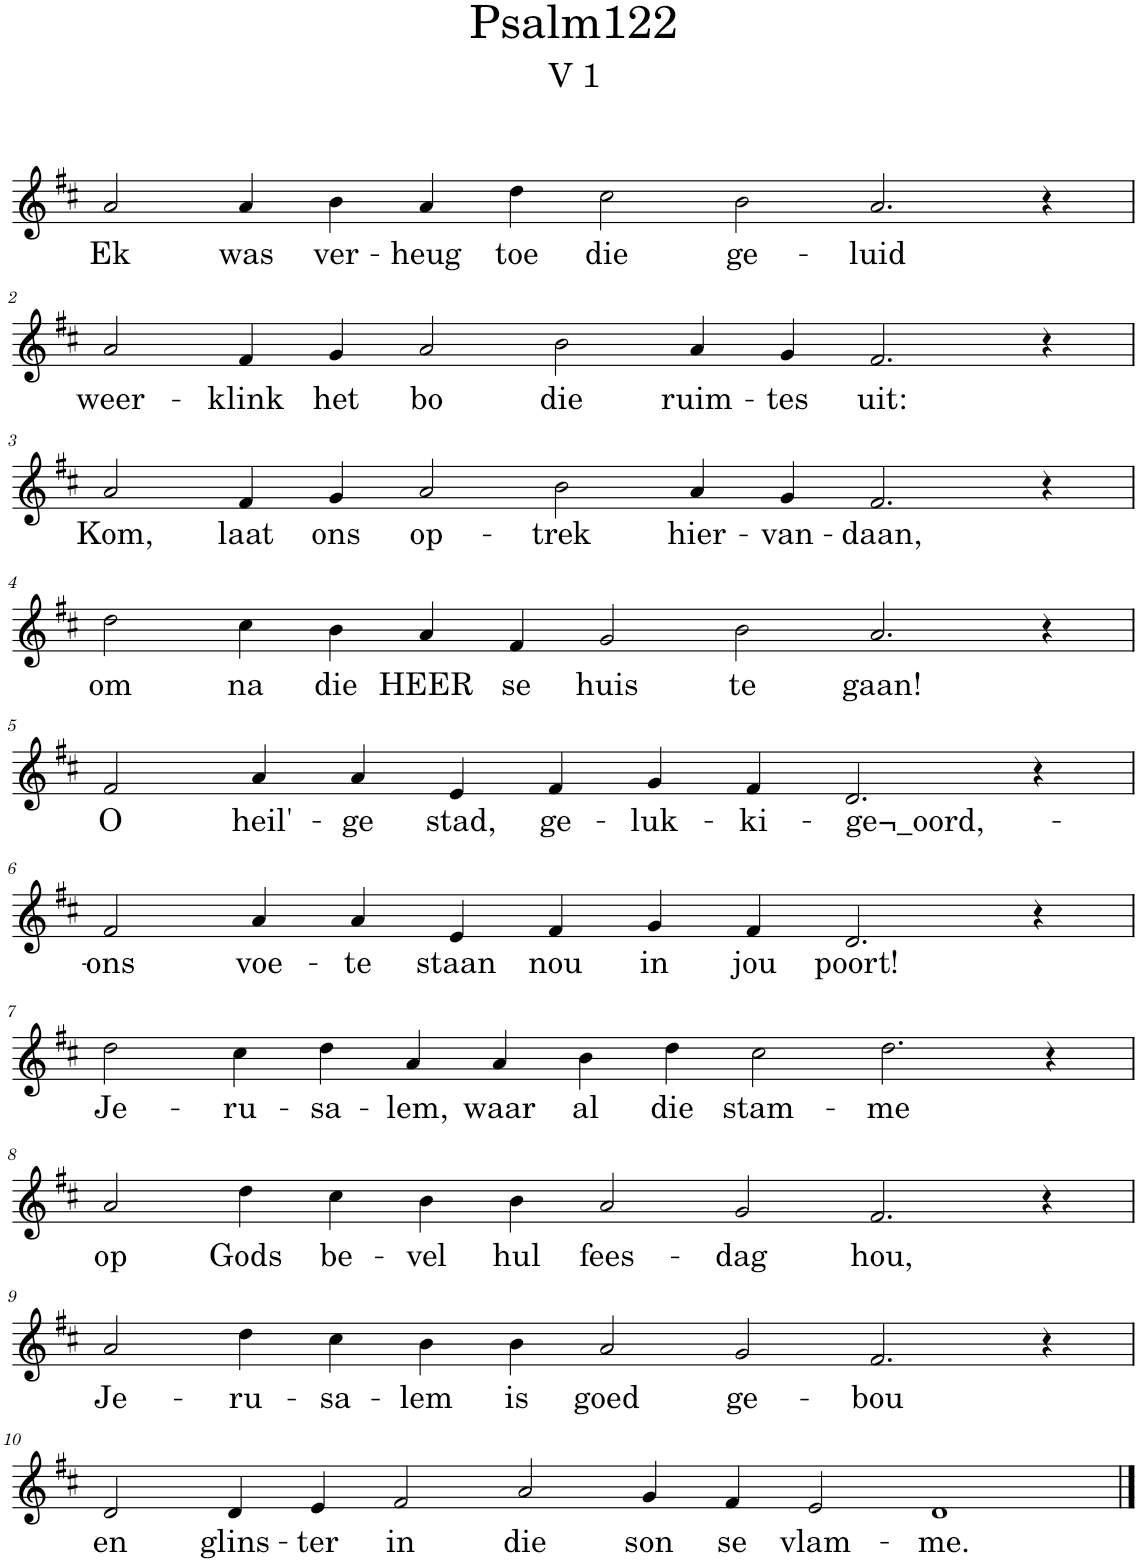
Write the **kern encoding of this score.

**kern	**text
*part1	*part1
*staff1	*staff1
*I"Pipe Organ	*
*I'Org.	*
*clefG2	*
*k[f#c#]	*
*M14/4	*
=1	=1
!	!LO:LY:b
2a/	Ek
!	!LO:LY:b
4a/	was
!	!LO:LY:b
4b\	ver-
!	!LO:LY:b
4a/	-heug
!	!LO:LY:b
4dd\	toe
!	!LO:LY:b
2cc#\	die
!	!LO:LY:b
2b\	ge-
!	!LO:LY:b
2.a/	-luid
4r	.
!!LO:LB:g=z
=2	=2
!	!LO:LY:b
2a/	weer-
!	!LO:LY:b
4f#/	-klink
!	!LO:LY:b
4g/	het
!	!LO:LY:b
2a/	bo
!	!LO:LY:b
2b\	die
!	!LO:LY:b
4a/	ruim-
!	!LO:LY:b
4g/	-tes
!	!LO:LY:b
2.f#/	uit:
4r	.
!!LO:LB:g=z
=3	=3
!	!LO:LY:b
2a/	Kom,
!	!LO:LY:b
4f#/	laat
!	!LO:LY:b
4g/	ons
!	!LO:LY:b
2a/	op-
!	!LO:LY:b
2b\	-trek
!	!LO:LY:b
4a/	hier-
!	!LO:LY:b
4g/	-van-
!	!LO:LY:b
2.f#/	-daan,
4r	.
!!LO:LB:g=z
=4	=4
!	!LO:LY:b
2dd\	om
!	!LO:LY:b
4cc#\	na
!	!LO:LY:b
4b\	die
!	!LO:LY:b
4a/	HEER
!	!LO:LY:b
4f#/	se
!	!LO:LY:b
2g/	huis
!	!LO:LY:b
2b\	te
!	!LO:LY:b
2.a/	gaan!
4r	.
!!LO:LB:g=z
=5	=5
*M12/4	*
!	!LO:LY:b
2f#/	O
!	!LO:LY:b
4a/	heil'-
!	!LO:LY:b
4a/	-ge
!	!LO:LY:b
4e/	stad,
!	!LO:LY:b
4f#/	ge-
!	!LO:LY:b
4g/	-luk-
!	!LO:LY:b
4f#/	-ki-
!	!LO:LY:b
2.d/	-ge¬_oord,-
4r	.
!!LO:LB:g=z
=6	=6
!	!LO:LY:b
2f#/	-ons
!	!LO:LY:b
4a/	voe-
!	!LO:LY:b
4a/	-te
!	!LO:LY:b
4e/	staan
!	!LO:LY:b
4f#/	nou
!	!LO:LY:b
4g/	in
!	!LO:LY:b
4f#/	jou
!	!LO:LY:b
2.d/	poort!
4r	.
!!LO:LB:g=z
=7	=7
*M14/4	*
!	!LO:LY:b
2dd\	Je-
!	!LO:LY:b
4cc#\	-ru-
!	!LO:LY:b
4dd\	-sa-
!	!LO:LY:b
4a/	-lem,
!	!LO:LY:b
4a/	waar
!	!LO:LY:b
4b\	al
!	!LO:LY:b
4dd\	die
!	!LO:LY:b
2cc#\	stam-
!	!LO:LY:b
2.dd\	-me
4r	.
!!LO:LB:g=z
=8	=8
!	!LO:LY:b
2a/	op
!	!LO:LY:b
4dd\	Gods
!	!LO:LY:b
4cc#\	be-
!	!LO:LY:b
4b\	-vel
!	!LO:LY:b
4b\	hul
!	!LO:LY:b
2a/	fees-
!	!LO:LY:b
2g/	-dag
!	!LO:LY:b
2.f#/	hou,
4r	.
!!LO:LB:g=z
=9	=9
!	!LO:LY:b
2a/	Je-
!	!LO:LY:b
4dd\	-ru-
!	!LO:LY:b
4cc#\	-sa-
!	!LO:LY:b
4b\	-lem
!	!LO:LY:b
4b\	is
!	!LO:LY:b
2a/	goed
!	!LO:LY:b
2g/	ge-
!	!LO:LY:b
2.f#/	-bou
4r	.
!!LO:LB:g=z
=10	=10
*M16/4	*
!	!LO:LY:b
2d/	en
!	!LO:LY:b
4d/	glins-
!	!LO:LY:b
4e/	-ter
!	!LO:LY:b
2f#/	in
!	!LO:LY:b
2a/	die
!	!LO:LY:b
4g/	son
!	!LO:LY:b
4f#/	se
!	!LO:LY:b
2e/	vlam-
!	!LO:LY:b
1d	-me.
==	==
*-	*-
